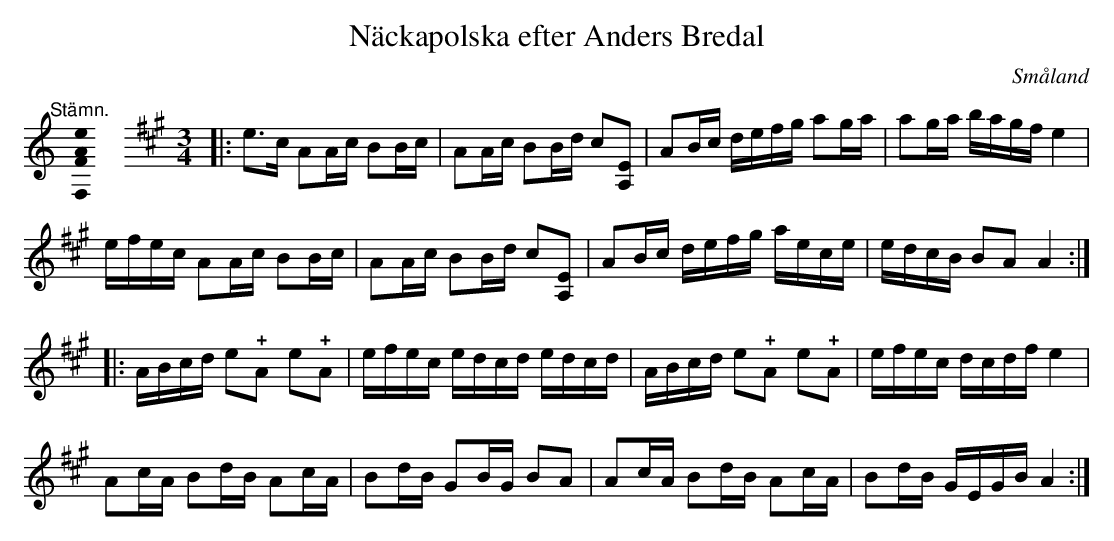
X:1
T:Näckapolska efter Anders Bredal
O:Småland
M:none
K:F
[K:C]
"@-20,30 Stämn."[F,FAe]0 \
M:3/4
L:1/8
K:A
|: e>c AA/2c/2 BB/2c/2 | AA/2c/2 BB/2d/2 c[EA,] | AB/2c/2 d/2e/2f/2g/2 ag/2a/2 | ag/2a/2 b/2a/2g/2f/2 e2 |
 e/2f/2e/2c/2 AA/2c/2 BB/2c/2 | AA/2c/2 BB/2d/2 c[EA,] | AB/2c/2 d/2e/2f/2g/2 a/2e/2c/2e/2 | e/2d/2c/2B/2 BA A2 :|
|: A/2B/2c/2d/2 e!+!A e!+!A | e/2f/2e/2c/2 e/2d/2c/2d/2 e/2d/2c/2d/2 | A/2B/2c/2d/2 e!+!A e!+!A | e/2f/2e/2c/2 d/2c/2d/2f/2 e2 |
 Ac/2A/2 Bd/2B/2 Ac/2A/2 | Bd/2B/2 GB/2G/2 BA | Ac/2A/2 Bd/2B/2 Ac/2A/2 | Bd/2B/2 G/2E/2G/2B/2 A2 :|
